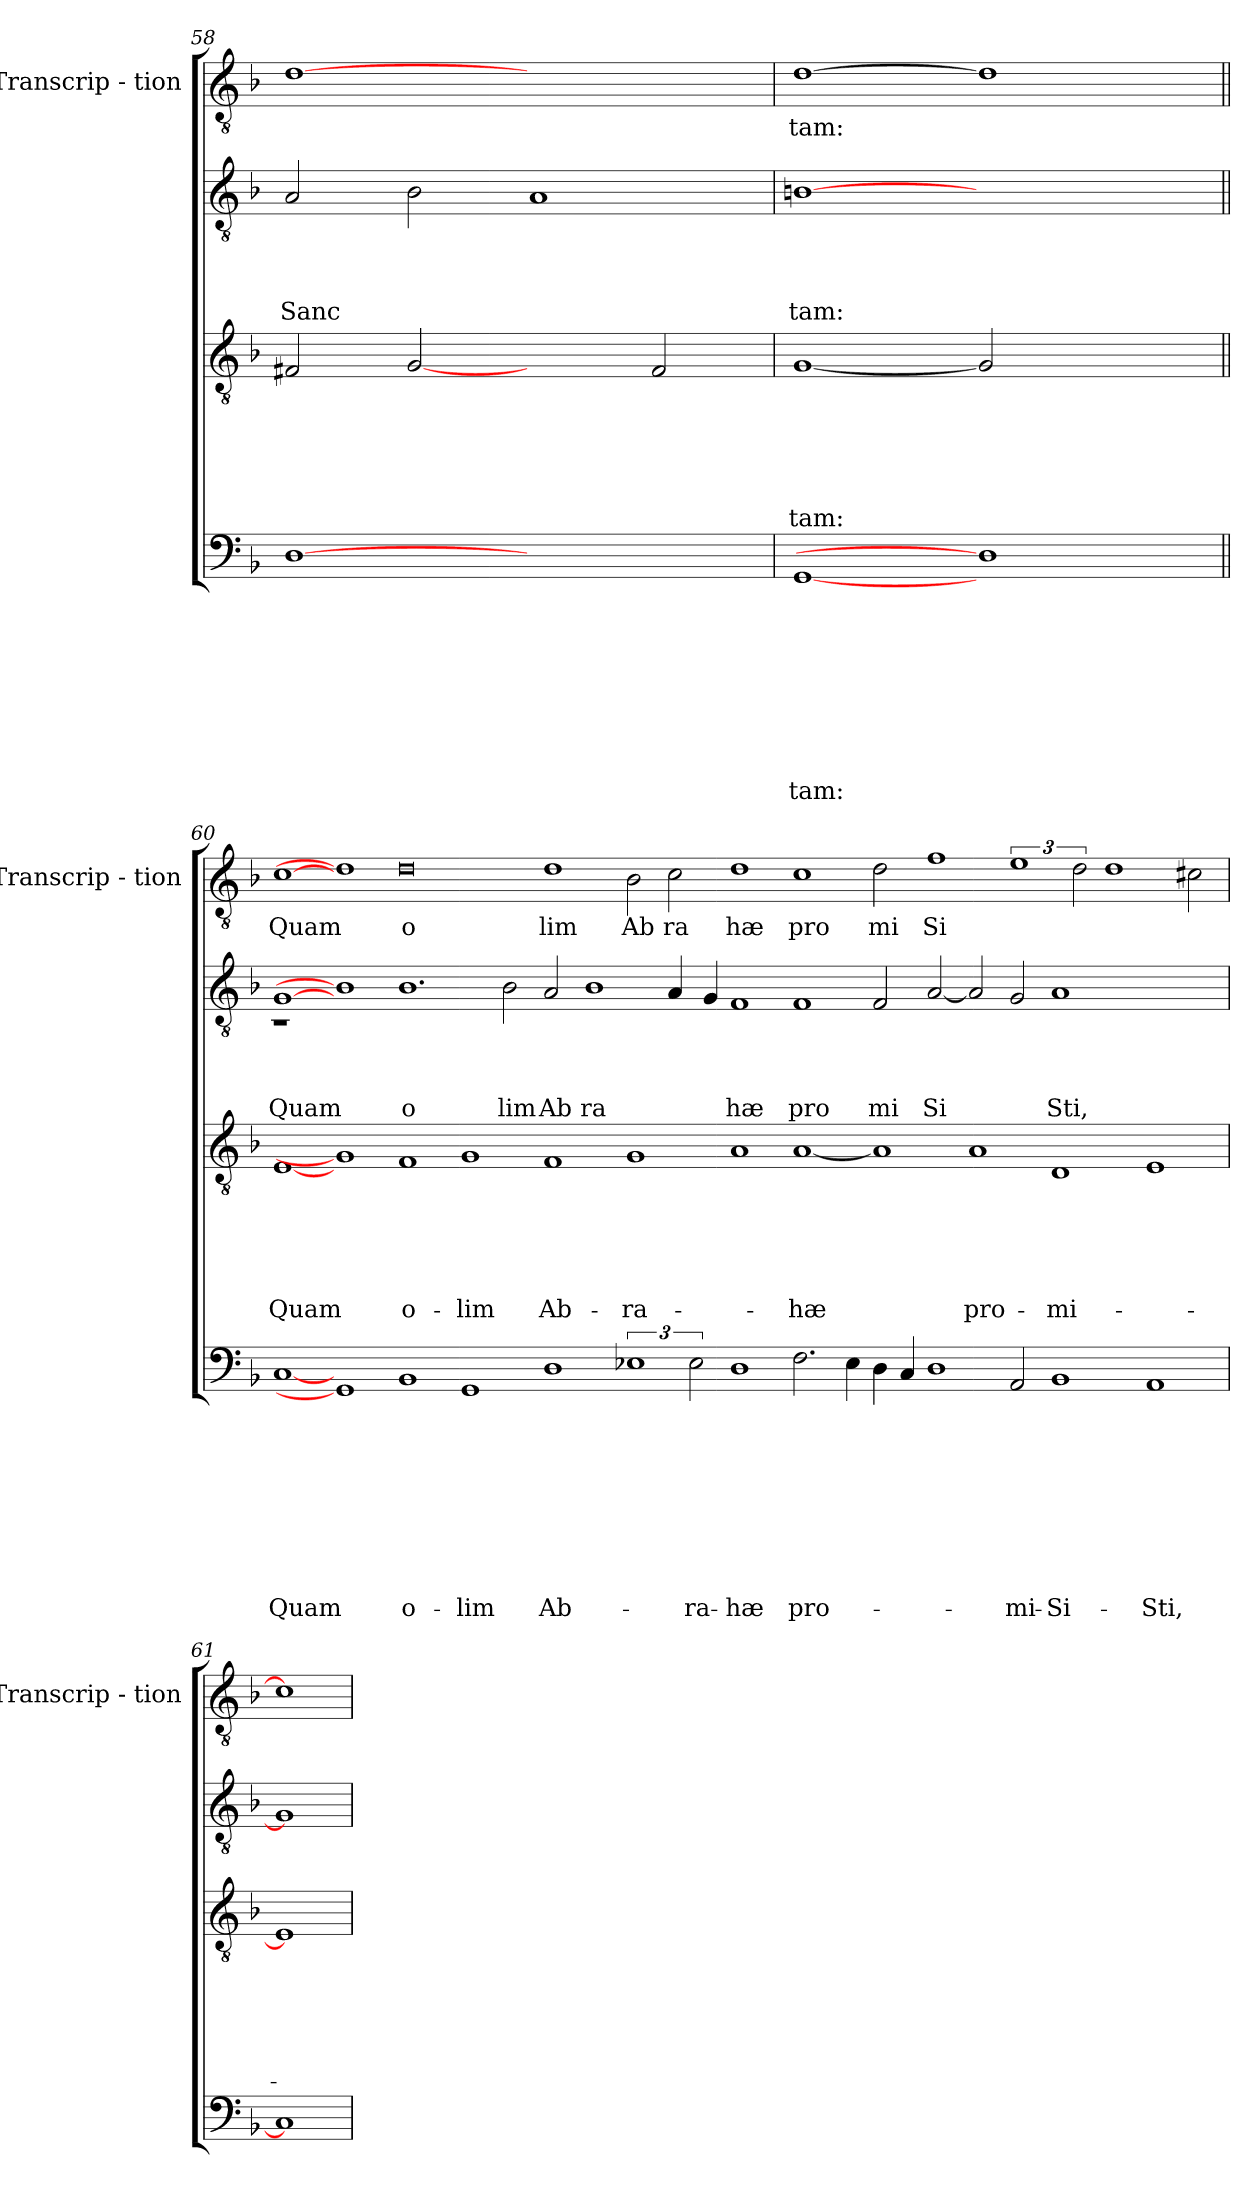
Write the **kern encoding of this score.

**kern	**text	**text	**text	**text	**text	**text	**text	**text	**text	**kern	**text	**text	**text	**text	**text	**text	**kern	**text	**text	**text	**text	**kern	**text
*part4	*part4	*part4	*part4	*part4	*part4	*part4	*part4	*part4	*part4	*part3	*part3	*part3	*part3	*part3	*part3	*part3	*part2	*part2	*part2	*part2	*part2	*part1	*part1
*staff4	*staff4	*staff4	*staff4	*staff4	*staff4	*staff4	*staff4	*staff4	*staff4	*staff3	*staff3	*staff3	*staff3	*staff3	*staff3	*staff3	*staff2	*staff2	*staff2	*staff2	*staff2	*staff1	*staff1
*	*	*	*	*	*	*	*	*	*	*	*	*	*	*	*	*	*	*	*	*	*	*I"Transcrip - tion	*
*	*	*	*	*	*	*	*	*	*	*	*	*	*	*	*	*	*	*	*	*	*	*I'Transcrip - tion	*
*clefF4	*	*	*	*	*	*	*	*	*	*clefGv2	*	*	*	*	*	*	*clefGv2	*	*	*	*	*clefGv2	*
*k[b-]	*	*	*	*	*	*	*	*	*	*k[b-]	*	*	*	*	*	*	*k[b-]	*	*	*	*	*k[b-]	*
*F:	*	*	*	*	*	*	*	*	*	*F:	*	*	*	*	*	*	*F:	*	*	*	*	*F:	*
=58	=58	=58	=58	=58	=58	=58	=58	=58	=58	=58	=58	=58	=58	=58	=58	=58	=58	=58	=58	=58	=58	=58	=58
!	!	!	!	!	!	!	!	!	!	!	!	!	!	!	!	!	!	!	!	!	!LO:LY:b	!	!
[1D	.	.	.	.	.	.	.	.	.	2F#/	.	.	.	.	.	.	2A/	.	.	.	Sanc	[1d	.
.	.	.	.	.	.	.	.	.	.	[2G	.	.	.	.	.	.	2B-\	.	.	.	.	.	.
1ryy	.	.	.	.	.	.	.	.	.	2ryy	.	.	.	.	.	.	1A	.	.	.	.	1ryy	.
.	.	.	.	.	.	.	.	.	.	2F#/	.	.	.	.	.	.	.	.	.	.	.	.	.
!!LO:PB:g=z
=59	=59	=59	=59	=59	=59	=59	=59	=59	=59	=59	=59	=59	=59	=59	=59	=59	=59	=59	=59	=59	=59	=59	=59
!	!	!	!	!	!	!	!	!	!LO:LY:b	!	!	!	!	!	!	!LO:LY:b	!	!	!	!	!LO:LY:b	!	!LO:LY:b
[1GG	.	.	.	.	.	.	.	.	-tam:	[1G	.	.	.	.	.	tam:	[1Bn	.	.	.	tam:	[1d	tam:
1D]	.	.	.	.	.	.	.	.	.	2G]	.	.	.	.	.	.	1ryy	.	.	.	.	1d]	.
.	.	.	.	.	.	.	.	.	.	2ryy	.	.	.	.	.	.	.	.	.	.	.	.	.
=60||	=60||	=60||	=60||	=60||	=60||	=60||	=60||	=60||	=60||	=60||	=60||	=60||	=60||	=60||	=60||	=60||	=60||	=60||	=60||	=60||	=60||	=60||	=60||
!	!	!	!	!	!	!	!	!	!LO:LY:b	!	!	!	!	!	!	!LO:LY:b	!	!	!	!	!LO:LY:b	!	!LO:LY:b
*	*	*	*	*	*	*	*	*	*	*	*	*	*	*	*	*	*^	*	*	*	*	*	*
[1C	.	.	.	.	.	.	.	.	Quam	[1E	.	.	.	.	.	Quam	[1G	1rC	.	.	.	Quam	[1c	Quam
1GG]	.	.	.	.	.	.	.	.	.	1G]	.	.	.	.	.	.	1B]	00.ryy	.	.	.	.	1d]	.
!	!	!	!	!	!	!	!	!	!LO:LY:b	!	!	!	!	!	!	!LO:LY:b	!	!	!	!	!	!LO:LY:b	!	!LO:LY:b
1BB-	.	.	.	.	.	.	.	.	o-	1F	.	.	.	.	.	o-	1.B-	.	.	.	.	o	0d	o
!	!	!	!	!	!	!	!	!	!LO:LY:b	!	!	!	!	!	!	!LO:LY:b	!	!	!	!	!	!	!	!
1GG	.	.	.	.	.	.	.	.	-lim	1G	.	.	.	.	.	-lim	.	.	.	.	.	.	.	.
!	!	!	!	!	!	!	!	!	!	!	!	!	!	!	!	!	!	!	!	!	!	!LO:LY:b	!	!
.	.	.	.	.	.	.	.	.	.	.	.	.	.	.	.	.	2B-\	.	.	.	.	lim	.	.
!	!	!	!	!	!	!	!	!	!LO:LY:b	!	!	!	!	!	!	!LO:LY:b	!	!	!	!	!	!LO:LY:b	!	!LO:LY:b
1D	.	.	.	.	.	.	.	.	Ab-	1F	.	.	.	.	.	Ab-	2A/	.	.	.	.	Ab	1d	lim
!	!	!	!	!	!	!	!	!	!	!	!	!	!	!	!	!	!	!	!	!	!	!LO:LY:b	!	!
.	.	.	.	.	.	.	.	.	.	.	.	.	.	.	.	.	1B-	.	.	.	.	ra	.	.
!	!	!	!	!	!	!	!	!	!	!	!	!	!	!	!	!LO:LY:b	!	!	!	!	!	!	!	!LO:LY:b
3%2E-X	.	.	.	.	.	.	.	.	.	1G	.	.	.	.	.	-ra-	.	.	.	.	.	.	2B-\	Ab
!	!	!	!	!	!	!	!	!	!	!	!	!	!	!	!	!	!	!	!	!	!	!	!	!LO:LY:b
.	.	.	.	.	.	.	.	.	.	.	.	.	.	.	.	.	4A/	.	.	.	.	.	2c\	ra
!	!	!	!	!	!	!	!	!	!LO:LY:b	!	!	!	!	!	!	!	!	!	!	!	!	!	!	!
3E-\	.	.	.	.	.	.	.	.	-ra-	.	.	.	.	.	.	.	.	.	.	.	.	.	.	.
.	.	.	.	.	.	.	.	.	.	.	.	.	.	.	.	.	4G/	.	.	.	.	.	.	.
!	!	!	!	!	!	!	!	!	!LO:LY:b	!	!	!	!	!	!	!	!	!	!	!	!	!LO:LY:b	!	!LO:LY:b
1D	.	.	.	.	.	.	.	.	-hæ	1A	.	.	.	.	.	.	1F	.	.	.	.	hæ	1d	hæ
!	!	!	!	!	!	!	!	!	!LO:LY:b	!	!	!	!	!	!	!LO:LY:b	!	!	!	!	!	!LO:LY:b	!	!LO:LY:b
2.F\	.	.	.	.	.	.	.	.	pro-	[<1A	.	.	.	.	.	-hæ	1ryy	1F	.	.	.	pro	1c	pro
4E-\	.	.	.	.	.	.	.	.	.	.	.	.	.	.	.	.	.	.	.	.	.	.	.	.
!	!	!	!	!	!	!	!	!	!	!	!	!	!	!	!	!	!	!	!	!	!	!LO:LY:b	!	!LO:LY:b
4D\	.	.	.	.	.	.	.	.	.	1A]	.	.	.	.	.	.	00ryy	2F/	.	.	.	mi	2d\	mi
4C/	.	.	.	.	.	.	.	.	.	.	.	.	.	.	.	.	.	.	.	.	.	.	.	.
!	!	!	!	!	!	!	!	!	!	!	!	!	!	!	!	!	!	!	!	!	!	!LO:LY:b	!	!LO:LY:b
1D	.	.	.	.	.	.	.	.	.	.	.	.	.	.	.	.	.	[<2A/	.	.	.	Si	1f	Si
!	!	!	!	!	!	!	!	!	!	!	!	!	!	!	!	!LO:LY:b	!	!	!	!	!	!	!	!
.	.	.	.	.	.	.	.	.	.	1A	.	.	.	.	.	pro-	.	2A/]	.	.	.	.	.	.
!	!	!	!	!	!	!	!	!	!LO:LY:b	!	!	!	!	!	!	!	!	!	!	!	!	!	!	!
2AA/	.	.	.	.	.	.	.	.	-mi-	.	.	.	.	.	.	.	.	2G/	.	.	.	.	3%2e	.
!	!	!	!	!	!	!	!	!	!LO:LY:b	!	!	!	!	!	!	!LO:LY:b	!	!	!	!	!	!LO:LY:b	!	!
1BB-	.	.	.	.	.	.	.	.	-Si-	1D	.	.	.	.	.	-mi-	.	1A	.	.	.	Sti,	.	.
.	.	.	.	.	.	.	.	.	.	.	.	.	.	.	.	.	.	.	.	.	.	.	3d\	.
.	.	.	.	.	.	.	.	.	.	.	.	.	.	.	.	.	.	.	.	.	.	.	1d	.
!	!	!	!	!	!	!	!	!	!LO:LY:b	!	!	!	!	!	!	!	!	!	!	!	!	!	!	!
1AA	.	.	.	.	.	.	.	.	-Sti,	1E	.	.	.	.	.	.	.	1ryy	.	.	.	.	.	.
.	.	.	.	.	.	.	.	.	.	.	.	.	.	.	.	.	.	.	.	.	.	.	2c#\	.
*	*	*	*	*	*	*	*	*	*	*	*	*	*	*	*	*	*v	*v	*	*	*	*	*	*
=61	=61	=61	=61	=61	=61	=61	=61	=61	=61	=61	=61	=61	=61	=61	=61	=61	=61	=61	=61	=61	=61	=61	=61
1C]	.	.	.	.	.	.	.	.	.	1E]	.	.	.	.	.	.	1G]	.	.	.	.	1c]	.
=	=	=	=	=	=	=	=	=	=	=	=	=	=	=	=	=	=	=	=	=	=	=	=
*-	*-	*-	*-	*-	*-	*-	*-	*-	*-	*-	*-	*-	*-	*-	*-	*-	*-	*-	*-	*-	*-	*-	*-
